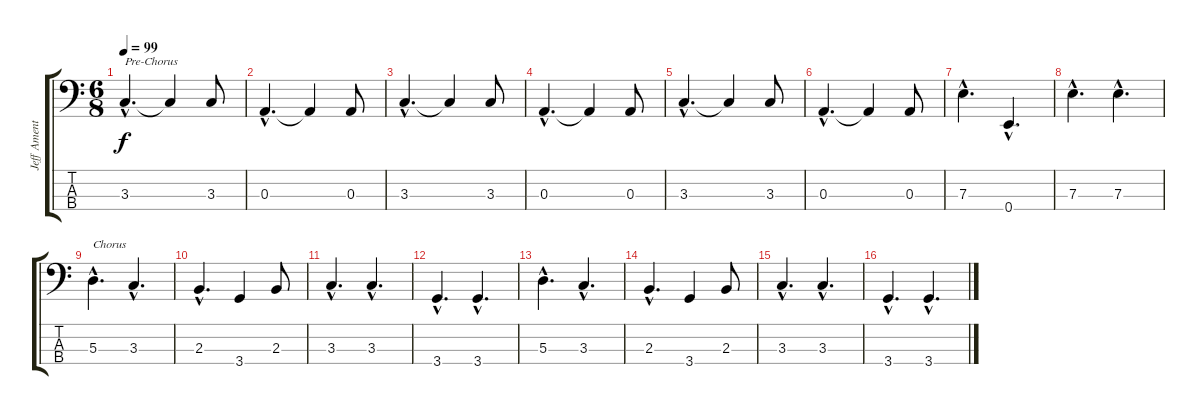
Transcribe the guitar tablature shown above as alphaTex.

\track ("Jeff Ament" "Jeff Ament") {instrument electricbassfinger}
\staff {score tabs}
\tuning (G2 D2 A1 E1) {hide}
\ts (6 8)
\tempo 99
\clef f4
\ks c
3.3{hac}.4{d txt "Pre-Chorus" dy f} 3.3{t}.4 3.3.8 |
0.3{hac}.4{d} 0.3{t}.4 0.3.8 |
3.3{hac}.4{d} 3.3{t}.4 3.3.8 |
0.3{hac}.4{d} 0.3{t}.4 0.3.8 |
3.3{hac}.4{d} 3.3{t}.4 3.3.8 |
0.3{hac}.4{d} 0.3{t}.4 0.3.8 |
7.3{hac}.4{d} 0.4{hac}.4{d} |
7.3{hac}.4{d} 7.3{hac}.4{d} |
5.3{hac}.4{d txt "Chorus"} 3.3{hac}.4{d} |
2.3{hac}.4{d} 3.4.4 2.3.8 |
3.3{hac}.4{d} 3.3{hac}.4{d} |
3.4{hac}.4{d} 3.4{hac}.4{d} |
5.3{hac}.4{d} 3.3{hac}.4{d} |
2.3{hac}.4{d} 3.4.4 2.3.8 |
3.3{hac}.4{d} 3.3{hac}.4{d} |
3.4{hac}.4{d} 3.4{hac}.4{d}
